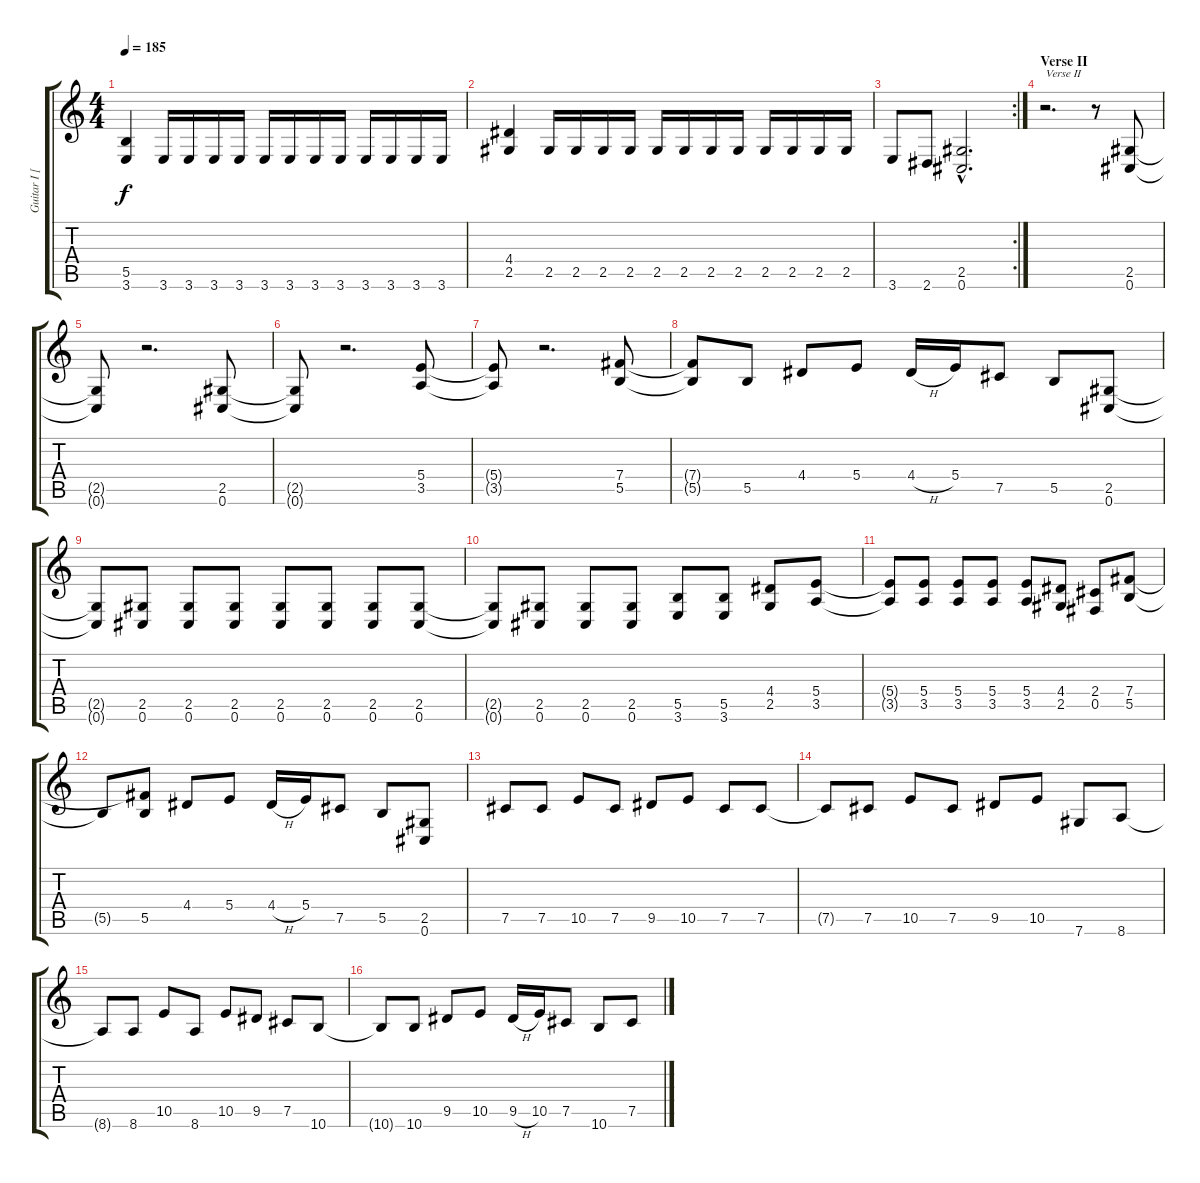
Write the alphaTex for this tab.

\track ("Guitar I [Sundin]" "Guitar I [") {instrument distortionguitar}
\staff {score tabs}
\tuning (Db4 Ab3 E3 B2 Gb2 Db2) {hide}
\ts (4 4)
\tempo 185
\clef g2
\ks c
(5.5 3.6).4{dy f} 3.6.16 3.6.16 3.6.16 3.6.16 3.6.16 3.6.16 3.6.16 3.6.16 3.6.16 3.6.16 3.6.16 3.6.16 |
(4.4 2.5).4 2.5.16 2.5.16 2.5.16 2.5.16 2.5.16 2.5.16 2.5.16 2.5.16 2.5.16 2.5.16 2.5.16 2.5.16 |
\rc 2
3.6.8 2.6.8 (2.5{hac} 0.6{hac}).2{d} |
\section ("" "Verse II")
r.2{d txt "Verse II"} r.8 (2.5 0.6).8 |
(2.5{t} 0.6{t}).8 r.2{d} (2.5 0.6).8 |
(2.5{t} 0.6{t}).8 r.2{d} (5.4 3.5).8 |
(5.4{t} 3.5{t}).8 r.2{d} (7.4 5.5).8 |
(7.4{t} 5.5{t}).8 5.5.8 4.4.8 5.4.8 4.4{h}.16 5.4.16 7.5.8 5.5.8 (2.5 0.6).8 |
(2.5{t} 0.6{t}).8 (2.5 0.6).8 (2.5 0.6).8 (2.5 0.6).8 (2.5 0.6).8 (2.5 0.6).8 (2.5 0.6).8 (2.5 0.6).8 |
(2.5{t} 0.6{t}).8 (2.5 0.6).8 (2.5 0.6).8 (2.5 0.6).8 (5.5 3.6).8 (5.5 3.6).8 (4.4 2.5).8 (5.4 3.5).8 |
(5.4{t} 3.5{t}).8 (5.4 3.5).8 (5.4 3.5).8 (5.4 3.5).8 (5.4 3.5).8 (4.4 2.5).8 (2.4 0.5).8 (7.4 5.5).8 |
5.5{t}.8 (7.4{t} 5.5).8 4.4.8 5.4.8 4.4{h}.16 5.4.16 7.5.8 5.5.8 (2.5 0.6).8 |
7.5.8 7.5.8 10.5.8 7.5.8 9.5.8 10.5.8 7.5.8 7.5.8 |
7.5{t}.8 7.5.8 10.5.8 7.5.8 9.5.8 10.5.8 7.6.8 8.6.8 |
8.6{t}.8 8.6.8 10.5.8 8.6.8 10.5.8 9.5.8 7.5.8 10.6.8 |
10.6{t}.8 10.6.8 9.5.8 10.5.8 9.5{h}.16 10.5.16 7.5.8 10.6.8 7.5.8
